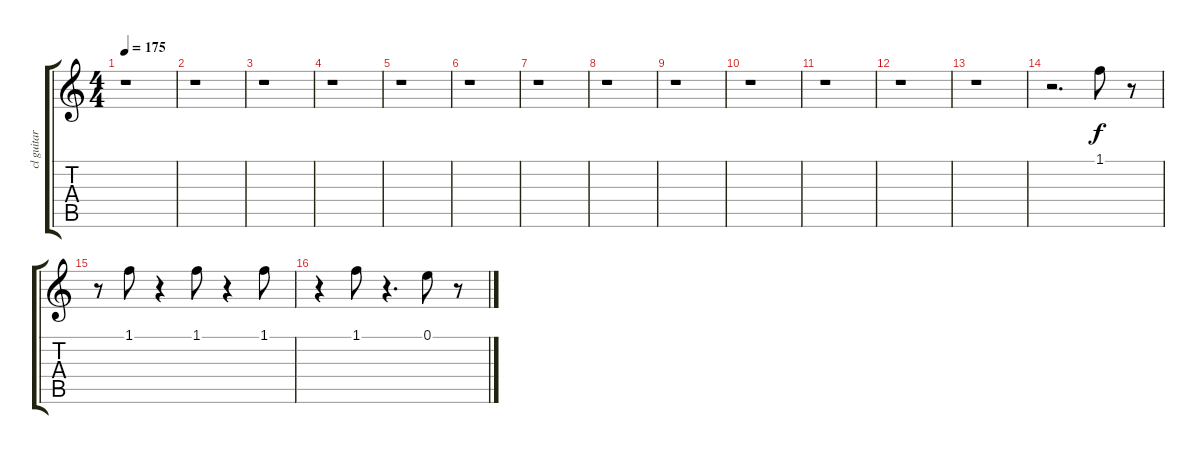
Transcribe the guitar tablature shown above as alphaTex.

\track ("cl guitar" "cl guitar") {instrument electricguitarclean}
\staff {score tabs}
\tuning (E4 B3 G3 D3 A2 E2) {hide}
\ts (4 4)
\tempo 175
\clef g2
\ks c
r.1{dy f} |
r.1 |
r.1 |
r.1 |
r.1 |
r.1 |
r.1 |
r.1 |
r.1 |
r.1 |
r.1 |
r.1 |
r.1 |
r.2{d} 1.1.8 r.8 |
r.8 1.1.8 r.4 1.1.8 r.4 1.1.8 |
r.4 1.1.8 r.4{d} 0.1.8 r.8
